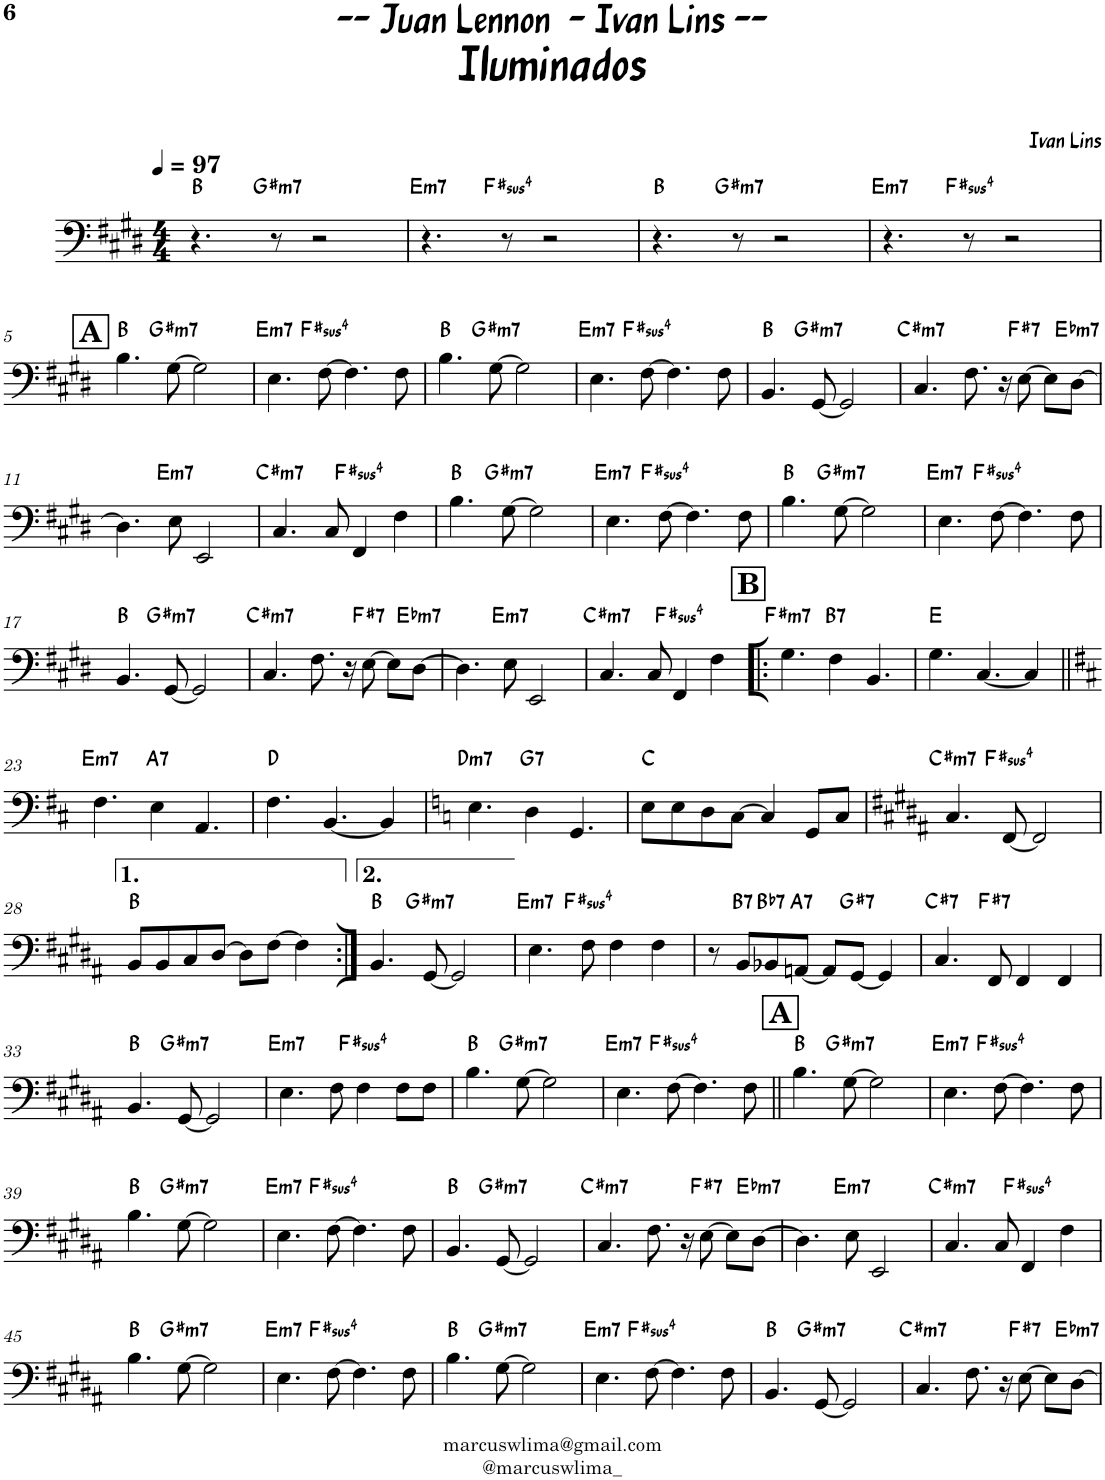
**kern	**harte
*part1	*part1
*staff1	*
*I"Contra Baixo	*
*I'C. B.	*
!!LO:PB:g=z
*clefF4	*
*Trd7c12	*
*k[f#c#g#d#]	*
*M4/4	*
*MM97	*
=1	=1
4.r	B:maj
!	!LO:H:kt=m7
8r	G#:min7
2r	.
=2	=2
!	!LO:H:kt=m7
4.r	E:min7
!	!LO:H:kt=4
8r	F#:sus4
2r	.
=3	=3
4.r	B:maj
!	!LO:H:kt=m7
8r	G#:min7
2r	.
=4	=4
!	!LO:H:kt=m7
4.r	E:min7
!	!LO:H:kt=4
8r	F#:sus4
2r	.
!!LO:LB:g=z
!!LO:REH:place=s1:a:B:cj:fs=14:t=A
=5	=5
4.B\	B:maj
!	!LO:H:kt=m7
[8G#\	G#:min7
2G#\]	.
=6	=6
!	!LO:H:kt=m7
4.E\	E:min7
!	!LO:H:kt=4
[8F#\	F#:sus4
4.F#\]	.
8F#\	.
=7	=7
4.B\	B:maj
!	!LO:H:kt=m7
[8G#\	G#:min7
2G#\]	.
=8	=8
!	!LO:H:kt=m7
4.E\	E:min7
!	!LO:H:kt=4
[8F#\	F#:sus4
4.F#\]	.
8F#\	.
=9	=9
4.BB/	B:maj
!	!LO:H:kt=m7
[8GG#/	G#:min7
2GG#/]	.
=10	=10
!	!LO:H:kt=m7
4.C#/	C#:min7
8.F#\	.
16r	.
!	!LO:H:kt=7
[8E\	F#:7
8E\L]	.
!	!LO:H:kt=m7
[8D#\J	Eb:min7
!!LO:LB:g=z
=11	=11
4.D#\]	.
!	!LO:H:kt=m7
8E\	E:min7
2EE/	.
=12	=12
!	!LO:H:kt=m7
4.C#/	C#:min7
8C#/	.
!	!LO:H:kt=4
4FF#/	F#:sus4
4F#\	.
=13	=13
4.B\	B:maj
!	!LO:H:kt=m7
[8G#\	G#:min7
2G#\]	.
=14	=14
!	!LO:H:kt=m7
4.E\	E:min7
!	!LO:H:kt=4
[8F#\	F#:sus4
4.F#\]	.
8F#\	.
=15	=15
4.B\	B:maj
!	!LO:H:kt=m7
[8G#\	G#:min7
2G#\]	.
=16	=16
!	!LO:H:kt=m7
4.E\	E:min7
!	!LO:H:kt=4
[8F#\	F#:sus4
4.F#\]	.
8F#\	.
!!LO:LB:g=z
=17	=17
4.BB/	B:maj
!	!LO:H:kt=m7
[8GG#/	G#:min7
2GG#/]	.
=18	=18
!	!LO:H:kt=m7
4.C#/	C#:min7
8.F#\	.
16r	.
!	!LO:H:kt=7
[8E\	F#:7
8E\L]	.
!	!LO:H:kt=m7
[8D#\J	Eb:min7
=19	=19
4.D#\]	.
!	!LO:H:kt=m7
8E\	E:min7
2EE/	.
=20	=20
!	!LO:H:kt=m7
4.C#/	C#:min7
8C#/	.
!	!LO:H:kt=4
4FF#/	F#:sus4
4F#\	.
!!LO:REH:place=s1:a:B:cj:fs=14:t=B
=21!|:	=21!|:
!	!LO:H:kt=m7
4.G#\	F#:min7
!	!LO:H:kt=7
4F#\	B:7
4.BB/	.
=22	=22
4.G#\	E:maj
[4.C#/	.
4C#/]	.
!!LO:LB:g=z
=23||	=23||
*k[f#c#]	*
!	!LO:H:kt=m7
4.F#\	E:min7
!	!LO:H:kt=7
4E\	A:7
4.AA/	.
=24	=24
4.F#\	D:maj
[4.BB/	.
4BB/]	.
=25	=25
*k[]	*
!	!LO:H:kt=m7
4.E\	D:min7
!	!LO:H:kt=7
4D\	G:7
4.GG/	.
=26	=26
8E\L	C:maj
8E\	.
8D\	.
[8C\J	.
4C/]	.
8GG/L	.
8C/J	.
=27	=27
*k[f#c#g#d#a#]	*
!	!LO:H:kt=m7
4.C#/	C#:min7
!	!LO:H:kt=4
[8FF#/	F#:sus4
2FF#/]	.
!!LO:LB:g=z
=28	=28
8BB/L	B:maj
8BB/	.
8C#/	.
[8D#/J	.
8D#\L]	.
[8F#\J	.
4F#\]	.
=29:|!	=29:|!
4.BB/	B:maj
!	!LO:H:kt=m7
[8GG#/	G#:min7
2GG#/]	.
=30	=30
!	!LO:H:kt=m7
4.E\	E:min7
!	!LO:H:kt=4
8F#\	F#:sus4
4F#\	.
4F#\	.
=31	=31
8r	.
!	!LO:H:kt=7
8BB/L	B:7
!	!LO:H:kt=7
8BB-X/	Bb:7
!	!LO:H:kt=7
[8AAn/J	A:7
8AA/L]	.
!	!LO:H:kt=7
[8GG#/J	G#:7
4GG#/]	.
=32	=32
!	!LO:H:kt=7
4.C#/	C#:7
!	!LO:H:kt=7
8FF#/	F#:7
4FF#/	.
4FF#/	.
!!LO:LB:g=z
=33	=33
4.BB/	B:maj
!	!LO:H:kt=m7
[8GG#/	G#:min7
2GG#/]	.
=34	=34
!	!LO:H:kt=m7
4.E\	E:min7
8F#\	.
!	!LO:H:kt=4
4F#\	F#:sus4
8F#\L	.
8F#\J	.
=35	=35
4.B\	B:maj
!	!LO:H:kt=m7
[8G#\	G#:min7
2G#\]	.
=36	=36
!	!LO:H:kt=m7
4.E\	E:min7
!	!LO:H:kt=4
[8F#\	F#:sus4
4.F#\]	.
8F#\	.
!!LO:REH:place=s1:a:B:cj:fs=14:t=A
=37||	=37||
4.B\	B:maj
!	!LO:H:kt=m7
[8G#\	G#:min7
2G#\]	.
=38	=38
!	!LO:H:kt=m7
4.E\	E:min7
!	!LO:H:kt=4
[8F#\	F#:sus4
4.F#\]	.
8F#\	.
!!LO:LB:g=z
=39	=39
4.B\	B:maj
!	!LO:H:kt=m7
[8G#\	G#:min7
2G#\]	.
=40	=40
!	!LO:H:kt=m7
4.E\	E:min7
!	!LO:H:kt=4
[8F#\	F#:sus4
4.F#\]	.
8F#\	.
=41	=41
4.BB/	B:maj
!	!LO:H:kt=m7
[8GG#/	G#:min7
2GG#/]	.
=42	=42
!	!LO:H:kt=m7
4.C#/	C#:min7
8.F#\	.
16r	.
!	!LO:H:kt=7
[8E\	F#:7
8E\L]	.
!	!LO:H:kt=m7
[8D#\J	Eb:min7
=43	=43
4.D#\]	.
!	!LO:H:kt=m7
8E\	E:min7
2EE/	.
=44	=44
!	!LO:H:kt=m7
4.C#/	C#:min7
8C#/	.
!	!LO:H:kt=4
4FF#/	F#:sus4
4F#\	.
!!LO:LB:g=z
=45	=45
4.B\	B:maj
!	!LO:H:kt=m7
[8G#\	G#:min7
2G#\]	.
=46	=46
!	!LO:H:kt=m7
4.E\	E:min7
!	!LO:H:kt=4
[8F#\	F#:sus4
4.F#\]	.
8F#\	.
=47	=47
4.B\	B:maj
!	!LO:H:kt=m7
[8G#\	G#:min7
2G#\]	.
=48	=48
!	!LO:H:kt=m7
4.E\	E:min7
!	!LO:H:kt=4
[8F#\	F#:sus4
4.F#\]	.
8F#\	.
=49	=49
4.BB/	B:maj
!	!LO:H:kt=m7
[8GG#/	G#:min7
2GG#/]	.
=50	=50
!	!LO:H:kt=m7
4.C#/	C#:min7
8.F#\	.
16r	.
!	!LO:H:kt=7
[8E\	F#:7
8E\L]	.
!	!LO:H:kt=m7
[8D#\J	Eb:min7
=	=
*-	*-
